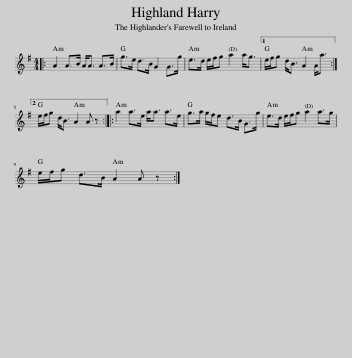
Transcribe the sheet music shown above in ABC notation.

X:1
L:1/8
M:4/4
I:linebreak $
K:G
V:1 treble
V:1
|: A2 A>B A<A A>B | g>e d>B G2 G>g | e>d e/f/g a2 a<g |1 e/f/g d<B A2 A<a :|2$ e/f/g d<B A2 A z :: %5
 a2 a>e a<a a>e | g>a g/f/e d>B G>g | e>d e/f/g a2 a>g |$ e/f/g d>B A2 A z :| %9
